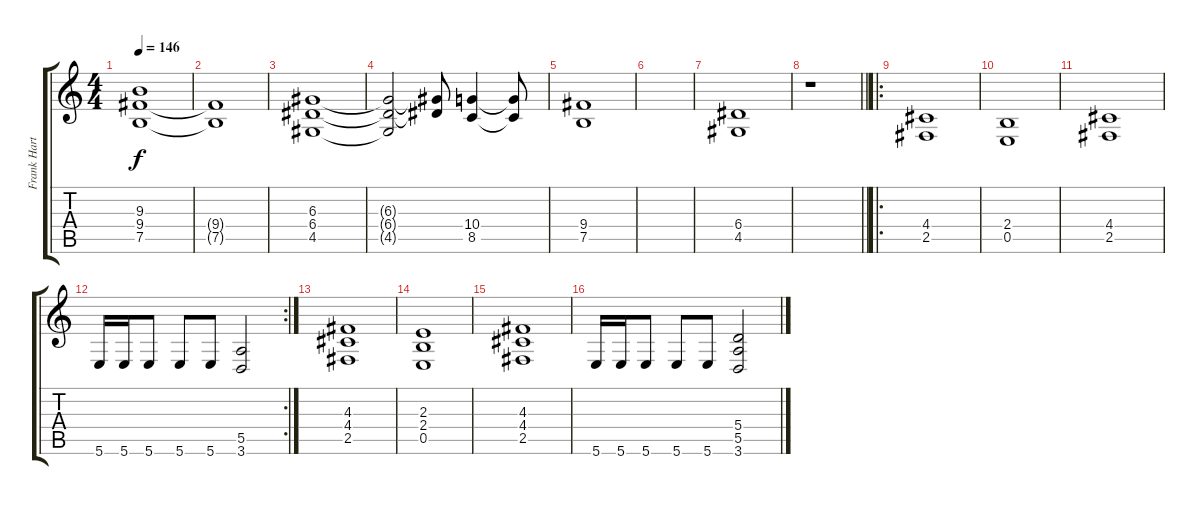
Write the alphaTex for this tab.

\track ("Frank Harthoorn" "Frank Hart") {instrument distortionguitar}
\staff {score tabs}
\tuning (B3 Gb3 D3 A2 E2 B1) {hide}
\ts (4 4)
\tempo 146
\clef g2
\ks c
(9.3 9.4 7.5).1{dy f} |
(9.4{t} 7.5{t}).1 |
(6.3 6.4 4.5).1 |
(6.3{t} 6.4{t} 4.5{t}).2 (6.3{t} 6.4{t}).8 (10.4 8.5).4 (10.4{t} 8.5{t}).8 |
(9.4 7.5).1 |
|
(6.4 4.5).1 |
\barLineRight lightlight
r.1 |
\ro
\section ("" "")
(4.4 2.5).1 |
(2.4 0.5).1 |
(4.4 2.5).1 |
\rc 2
5.6.16 5.6.16 5.6.8 5.6.8 5.6.8 (5.5 3.6).2 |
(4.3 4.4 2.5).1 |
(2.3 2.4 0.5).1 |
(4.3 4.4 2.5).1 |
5.6.16 5.6.16 5.6.8 5.6.8 5.6.8 (5.4 5.5 3.6).2
